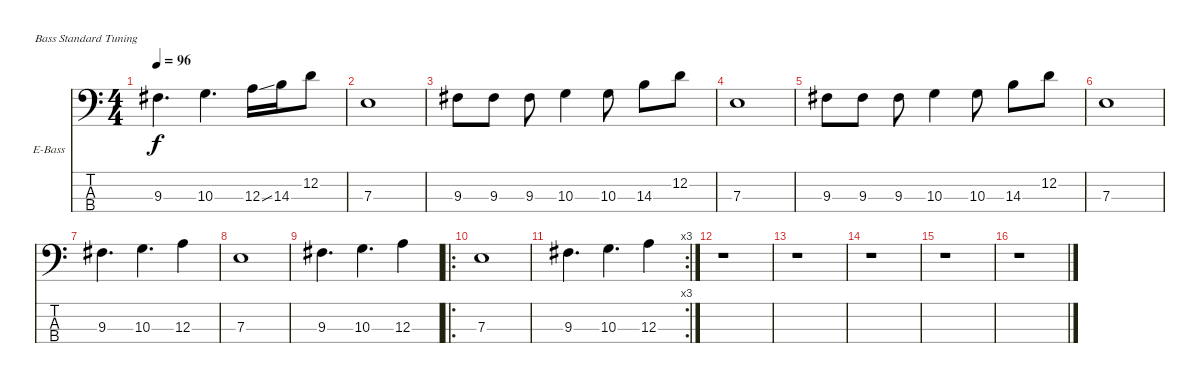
\defaultSystemsLayout 4
\bracketExtendMode nobrackets
\firstSystemTrackNameOrientation horizontal
\otherSystemsTrackNameOrientation horizontal
\track ("Jeff Ament" "E-Bass") {instrument electricbassfinger}
\staff {score tabs}
\tuning (G2 D2 A1 E1)
\ts (4 4)
\tempo 96
\clef f4
\ks c
9.3.4{d dy f} 10.3.4{d} 12.3{ss}.16 14.3.16 12.2.8 |
7.3.1 |
9.3.8 9.3.8 9.3.8 10.3.4 10.3.8 14.3.8 12.2.8 |
7.3.1 |
9.3.8 9.3.8 9.3.8 10.3.4 10.3.8 14.3.8 12.2.8 |
7.3.1 |
9.3.4{d} 10.3.4{d} 12.3.4 |
7.3.1 |
9.3.4{d} 10.3.4{d} 12.3.4 |
\ro
7.3.1 |
\rc 3
9.3.4{d} 10.3.4{d} 12.3.4 |
r.1 |
r.1 |
r.1 |
r.1 |
r.1
